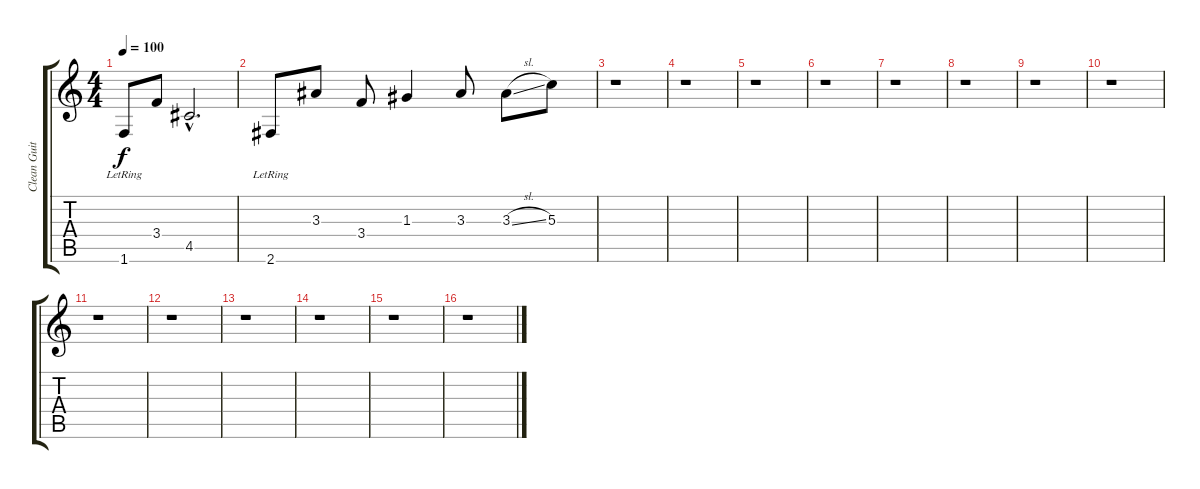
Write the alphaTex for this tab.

\track ("Clean Guitar" "Clean Guit") {instrument electricguitarclean}
\staff {score tabs}
\tuning (E4 B3 G3 D3 A2 E2) {hide}
\ts (4 4)
\tempo 100
\clef g2
\ks c
1.6{lr}.8{dy f} 3.4.8 4.5{hac}.2{d} |
2.6{lr}.8 3.3.8 3.4.8 1.3.4 3.3.8 3.3{sl}.8 5.3.8 |
r.1 |
r.1 |
r.1 |
r.1 |
r.1 |
r.1 |
r.1 |
r.1 |
r.1 |
r.1 |
r.1 |
r.1 |
r.1 |
r.1
